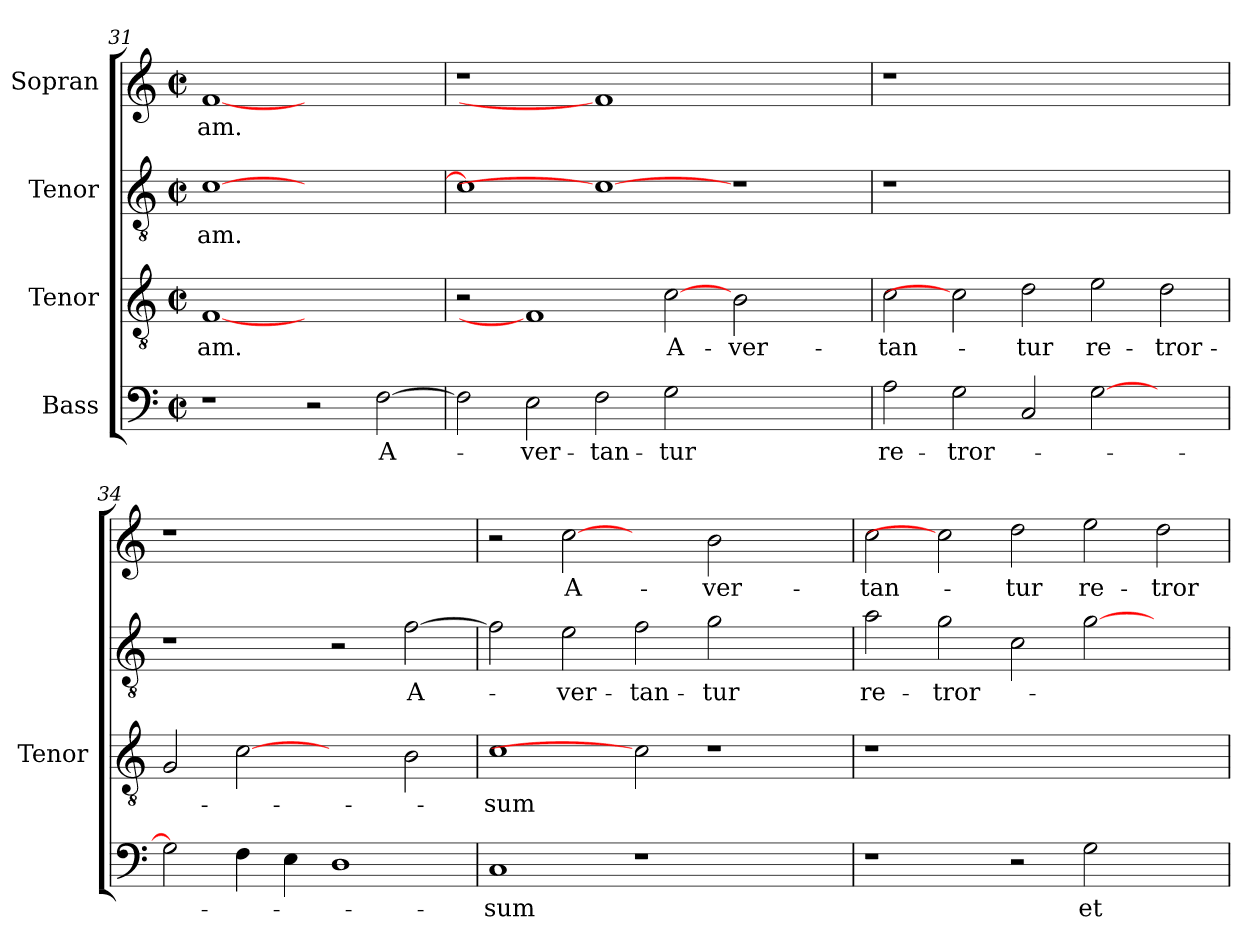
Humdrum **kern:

**kern	**text	**kern	**text	**kern	**text	**kern	**text
*part4	*part4	*part3	*part3	*part2	*part2	*part1	*part1
*staff4	*staff4	*staff3	*staff3	*staff2	*staff2	*staff1	*staff1
*I"Bass	*	*I"Tenor	*	*I"Tenor	*	*I"Sopran	*
*	*	*I'Tenor	*	*	*	*	*
*clefF4	*	*clefGv2	*	*clefGv2	*	*clefG2	*
*	*	*ITrd7c12	*	*ITrd7c12	*	*	*
*k[]	*	*k[]	*	*k[]	*	*k[]	*
*M2/2	*	*M2/2	*	*M2/2	*	*M2/2	*
*met(c|)	*	*met(c|)	*	*met(c|)	*	*met(c|)	*
=31	=31	=31	=31	=31	=31	=31	=31
!	!	!	!LO:LY:b:color=#000000	!	!	!	!
!	!	!	!	!	!LO:LY:b:color=#000000	!	!
!	!	!	!	!	!	!	!LO:LY:b:color=#000000
1r	.	[1FFi	-am.	[>1Ci	-am.	[1fi	-am.
2r	.	1ryy	.	1ryy	.	1ryy	.
!	!LO:LY:b:color=#000000	!	!	!	!	!	!
[>2Fi\	A-	.	.	.	.	.	.
=32	=32	=32	=32	=32	=32	=32	=32
!	!	!	!	!	!	!LO:N:vis=1	!
2Fi\]	.	2r	.	1Ci]	.	1r	.
!	!LO:LY:b:color=#000000	!	!	!	!	!	!
2Ei\	-ver-	1FFi]	.	.	.	.	.
!	!LO:LY:b:color=#000000	!	!	!	!	!	!
2Fi\	-tan-	.	.	1Ci_	.	1fi]	.
!	!LO:LY:b:color=#000000	!	!	!	!	!	!
!	!	!	!LO:LY:b:color=#000000	!	!	!	!
2Gi\	-tur	[2Ci	A-	.	.	.	.
!	!	!	!LO:LY:b:color=#000000	!	!	!	!
1ryy	.	2BBi\	-ver-	1r	.	1ryy	.
.	.	2ryy	.	.	.	.	.
=33	=33	=33	=33	=33	=33	=33	=33
!	!LO:LY:b:color=#000000	!	!	!	!	!	!
!	!	!	!LO:LY:b:color=#000000	!LO:N:vis=1	!	!LO:N:vis=1	!
2Ai\	re-	2Ci\	-tan-	1r	.	1r	.
!	!LO:LY:b:color=#000000	!	!	!	!	!	!
2Gi\	-tror-	2Ci]	.	.	.	.	.
!	!	!	!LO:LY:b:color=#000000	!	!	!	!
2Ci/	.	2Di\	-tur	1.ryy	.	1.ryy	.
!	!	!	!LO:LY:b:color=#000000	!	!	!	!
[>2Gi\	.	2Ei\	re-	.	.	.	.
!	!	!	!LO:LY:b:color=#000000	!	!	!	!
2ryy	.	2Di\	-tror-	.	.	.	.
=34	=34	=34	=34	=34	=34	=34	=34
!	!	!	!	!	!	!LO:N:vis=1	!
2Gi\]	.	2GGi/	.	1r	.	1r	.
4Fi\	.	[2Ci	.	.	.	.	.
4Ei\	.	.	.	.	.	.	.
1Di	.	2ryy	.	2r	.	1ryy	.
!	!	!	!	!	!LO:LY:b:color=#000000	!	!
.	.	2BBi\	.	[>2Fi\	A-	.	.
!!LO:LB:g=z
=35	=35	=35	=35	=35	=35	=35	=35
!	!LO:LY:b:color=#000000	!	!	!	!	!	!
!	!	!	!LO:LY:b:color=#000000	!	!	!	!
1Ci	-sum	1Ci	-sum	2Fi\]	.	2r	.
!	!	!	!	!	!LO:LY:b:color=#000000	!	!
!	!	!	!	!	!	!	!LO:LY:b:color=#000000
.	.	.	.	2Ei\	-ver-	[2cci	A-
!	!	!	!	!	!LO:LY:b:color=#000000	!	!
1r	.	2Ci]	.	2Fi\	-tan-	2ryy	.
!	!	!	!	!	!LO:LY:b:color=#000000	!	!
!	!	!	!	!	!	!	!LO:LY:b:color=#000000
.	.	1r	.	2Gi\	-tur	2bi\	-ver-
2ryy	.	.	.	2ryy	.	2ryy	.
=36	=36	=36	=36	=36	=36	=36	=36
!	!	!LO:N:vis=1	!	!	!	!	!
!	!	!	!	!	!LO:LY:b:color=#000000	!	!
!	!	!	!	!	!	!	!LO:LY:b:color=#000000
1r	.	1r	.	2Ai\	re-	2cci\	-tan-
!	!	!	!	!	!LO:LY:b:color=#000000	!	!
.	.	.	.	2Gi\	-tror-	2cci]	.
!	!	!	!	!	!	!	!LO:LY:b:color=#000000
2r	.	1.ryy	.	2Ci\	.	2ddi\	-tur
!	!LO:LY:b:color=#000000	!	!	!	!	!	!
!	!	!	!	!	!	!	!LO:LY:b:color=#000000
2Gi\	et	.	.	[>2Gi\	.	2eei\	re-
!	!	!	!	!	!	!	!LO:LY:b:color=#000000
2ryy	.	.	.	2ryy	.	2ddi\	-tror-
=	=	=	=	=	=	=	=
*-	*-	*-	*-	*-	*-	*-	*-
